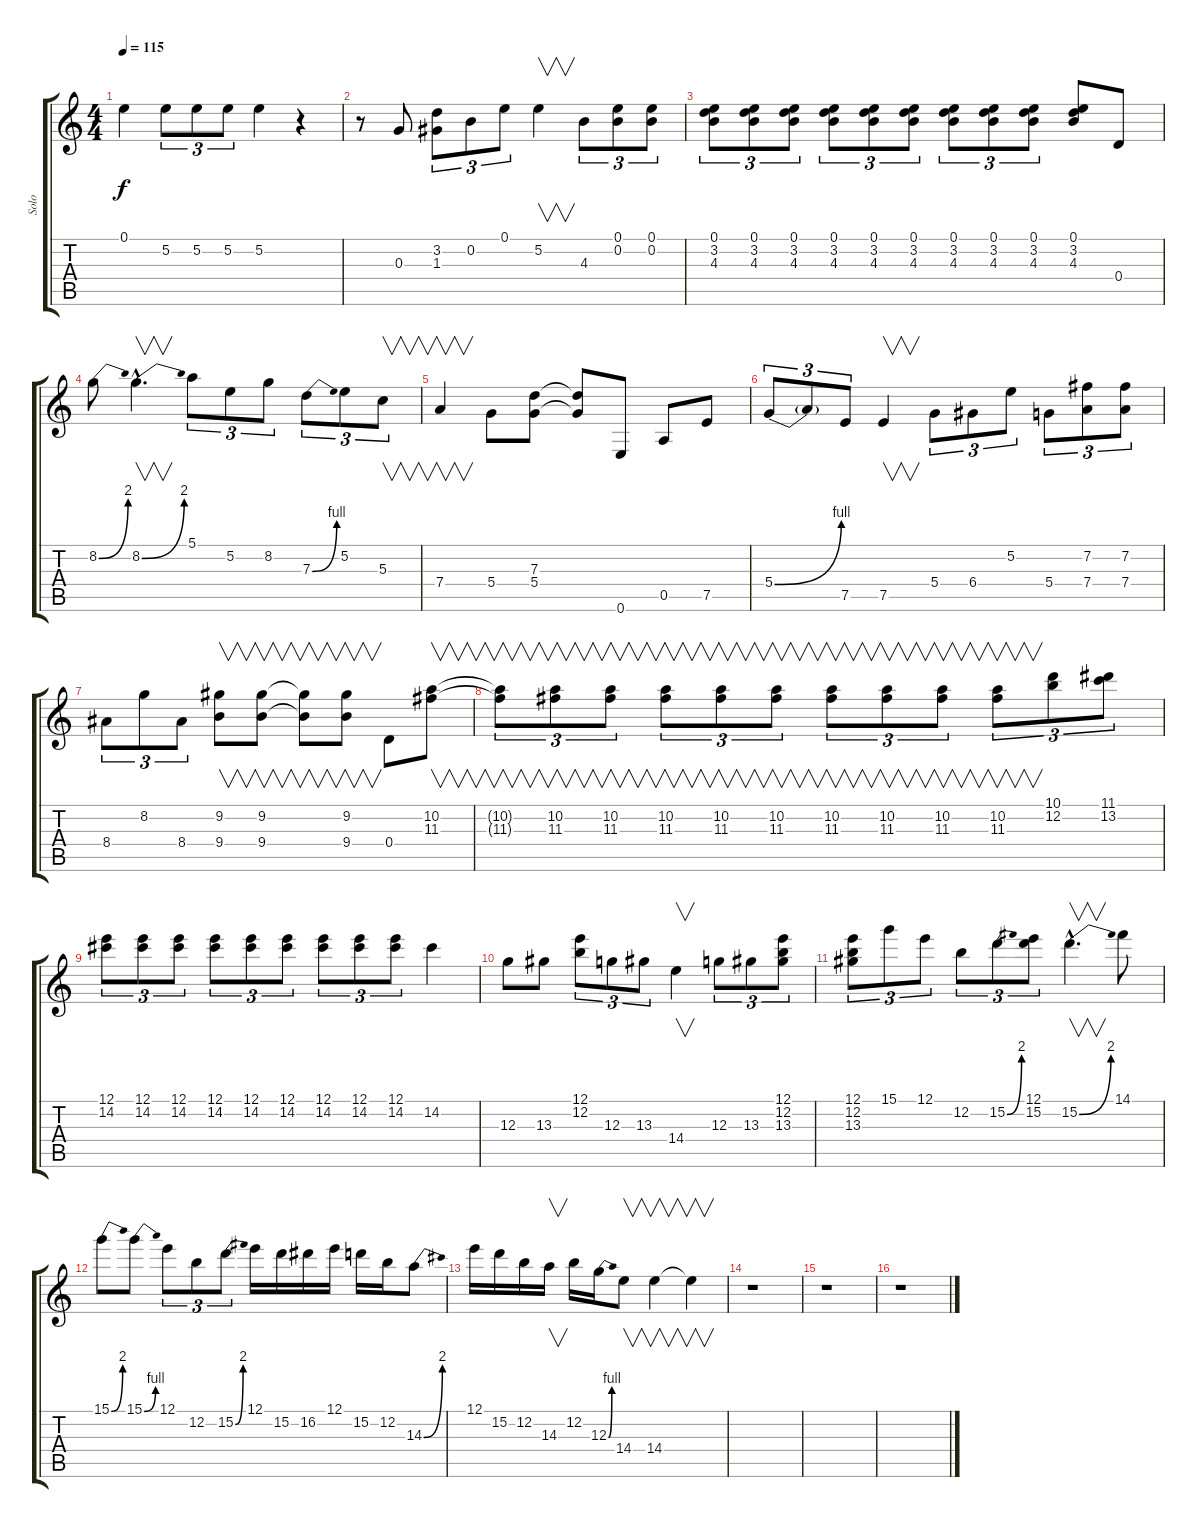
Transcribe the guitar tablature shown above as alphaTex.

\track ("Solo" "Solo") {instrument distortionguitar}
\staff {score tabs}
\tuning (E4 B3 G3 D3 A2 E2) {hide}
\ts (4 4)
\tempo 115
\clef g2
\ks c
0.1.4{dy f} 5.2.8{tu (3 2)} 5.2.8{tu (3 2)} 5.2.8{tu (3 2)} 5.2.4 r.4 |
r.8 0.3.8 (3.2 1.3).8{tu (3 2)} 0.2.8{tu (3 2)} 0.1.8{tu (3 2)} 5.2.4{v} 4.3.8{tu (3 2)} (0.1 0.2).8{tu (3 2)} (0.1 0.2).8{tu (3 2)} |
(0.1 3.2 4.3).8{tu (3 2)} (0.1 3.2 4.3).8{tu (3 2)} (0.1 3.2 4.3).8{tu (3 2)} (0.1 3.2 4.3).8{tu (3 2)} (0.1 3.2 4.3).8{tu (3 2)} (0.1 3.2 4.3).8{tu (3 2)} (0.1 3.2 4.3).8{tu (3 2)} (0.1 3.2 4.3).8{tu (3 2)} (0.1 3.2 4.3).8{tu (3 2)} (0.1 3.2 4.3).8 0.4.8 |
8.2{be (bend 0 0 60 8)}.8 8.2{be (bend 0 0 60 8) hac}.4{v d} 5.1.8{tu (3 2)} 5.2.8{tu (3 2)} 8.2.8{tu (3 2)} 7.3{be (bend 0 0 60 4)}.8{tu (3 2)} 5.2.8{tu (3 2)} 5.3.8{v tu (3 2)} |
7.4.4{v} 5.4.8 (7.3 5.4).8 (7.3{t} 5.4{t}).8 0.6.8 0.5.8 7.5.8 |
5.4{be (bend 0 0 60 4)}.8{tu (3 2)} 5.4{t}.8{tu (3 2)} 7.5.8{tu (3 2)} 7.5.4{v} 5.4.8{tu (3 2)} 6.4.8{tu (3 2)} 5.2.8{tu (3 2)} 5.4.8{tu (3 2)} (7.2 7.4).8{tu (3 2)} (7.2 7.4).8{tu (3 2)} |
8.4.8{tu (3 2)} 8.2.8{tu (3 2)} 8.4.8{tu (3 2)} (9.2 9.4).8{v} (9.2 9.4).8{v} (9.2{t} 9.4{t}).8{v} (9.2 9.4).8{v} 0.4.8 (10.2 11.3).8{v} |
(10.2{t} 11.3{t}).8{v tu (3 2)} (10.2 11.3).8{v tu (3 2)} (10.2 11.3).8{v tu (3 2)} (10.2 11.3).8{v tu (3 2)} (10.2 11.3).8{v tu (3 2)} (10.2 11.3).8{v tu (3 2)} (10.2 11.3).8{v tu (3 2)} (10.2 11.3).8{v tu (3 2)} (10.2 11.3).8{v tu (3 2)} (10.2 11.3).8{v tu (3 2)} (10.1 12.2).8{tu (3 2)} (11.1 13.2).8{tu (3 2)} |
(12.1 14.2).8{tu (3 2)} (12.1 14.2).8{tu (3 2)} (12.1 14.2).8{tu (3 2)} (12.1 14.2).8{tu (3 2)} (12.1 14.2).8{tu (3 2)} (12.1 14.2).8{tu (3 2)} (12.1 14.2).8{tu (3 2)} (12.1 14.2).8{tu (3 2)} (12.1 14.2).8{tu (3 2)} 14.2.4 |
12.3.8 13.3.8 (12.1 12.2).8{tu (3 2)} 12.3.8{tu (3 2)} 13.3.8{tu (3 2)} 14.4.4{v} 12.3.8{tu (3 2)} 13.3.8{tu (3 2)} (12.1 12.2 13.3).8{tu (3 2)} |
(12.1 12.2 13.3).8{tu (3 2)} 15.1.8{tu (3 2)} 12.1.8{tu (3 2)} 12.2.8{tu (3 2)} 15.2{be (bend 0 0 60 8)}.8{tu (3 2)} (12.1 15.2).8{tu (3 2)} 15.2{be (bend 0 0 60 8) hac}.4{v d} 14.1.8 |
15.1{be (bend 0 0 60 8)}.8 15.1{be (bend 0 0 60 4)}.8 12.1.8{tu (3 2)} 12.2.8{tu (3 2)} 15.2{be (bend 0 0 60 8)}.8{tu (3 2)} 12.1.16 15.2.16 16.2.16 12.1.16 15.2.16 12.2.16 14.3{be (bend 0 0 60 8)}.8 |
12.1.16 15.2.16 12.2.16 14.3.16{v} 12.2.16 12.3{be (bend 0 0 60 4)}.16 14.4.8{v} 14.4.4{v} 14.4{t}.4{v} |
r.1 |
r.1 |
r.1
